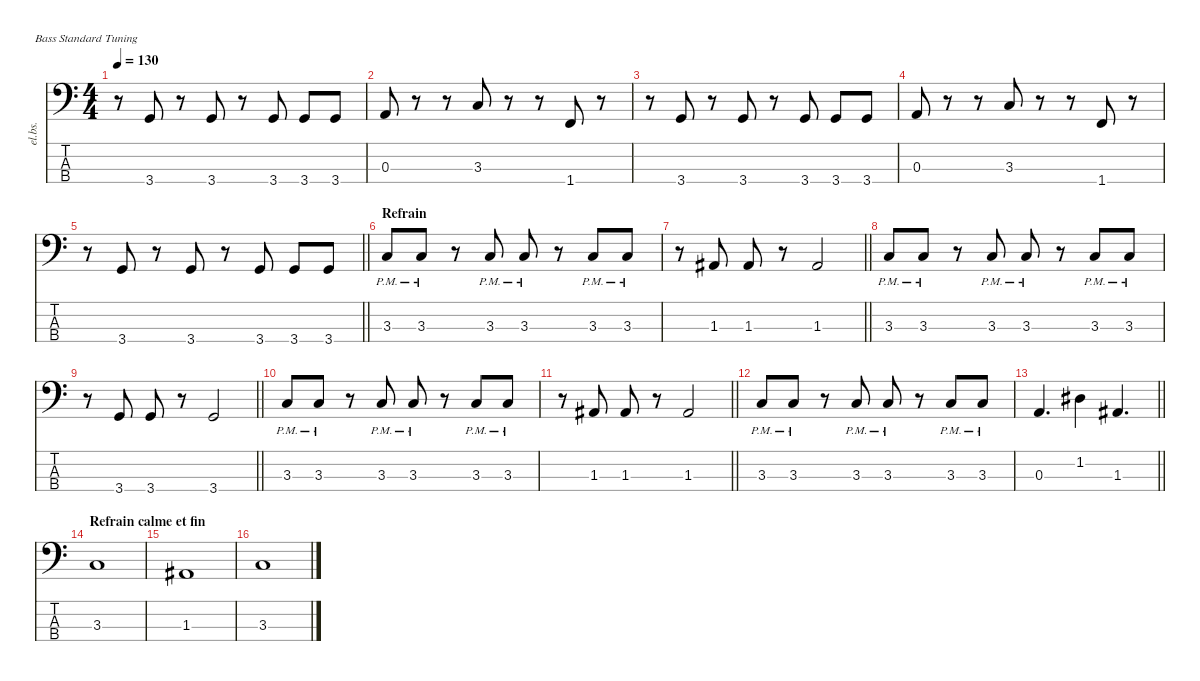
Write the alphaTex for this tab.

\defaultSystemsLayout 4
\hideDynamics
\bracketExtendMode nobrackets
\otherSystemsTrackNameOrientation horizontal
\track ("Chipon" "el.bs.") {instrument electricbassfinger}
\staff {score tabs}
\tuning (G2 D2 A1 E1)
\ts (4 4)
\tempo 130
\clef f4
\ks c
r.8{dy f} 3.4.8 r.8 3.4.8 r.8 3.4.8 3.4.8 3.4.8 |
0.3.8 r.8 r.8 3.3.8 r.8 r.8 1.4.8 r.8 |
r.8 3.4.8 r.8 3.4.8 r.8 3.4.8 3.4.8 3.4.8 |
0.3.8 r.8 r.8 3.3.8 r.8 r.8 1.4.8 r.8 |
\barLineRight lightlight
r.8 3.4.8 r.8 3.4.8 r.8 3.4.8 3.4.8 3.4.8 |
\section ("" "Refrain")
3.3{pm}.8 3.3{pm}.8 r.8 3.3{pm}.8 3.3{pm}.8 r.8 3.3{pm}.8 3.3{pm}.8 |
\barLineRight lightlight
r.8 1.3{acc #}.8 1.3{acc #}.8 r.8 1.3{acc #}.2 |
3.3{pm}.8 3.3{pm}.8 r.8 3.3{pm}.8 3.3{pm}.8 r.8 3.3{pm}.8 3.3{pm}.8 |
\barLineRight lightlight
r.8 3.4.8 3.4.8 r.8 3.4.2 |
3.3{pm}.8 3.3{pm}.8 r.8 3.3{pm}.8 3.3{pm}.8 r.8 3.3{pm}.8 3.3{pm}.8 |
\barLineRight lightlight
r.8 1.3{acc #}.8 1.3{acc #}.8 r.8 1.3{acc #}.2 |
3.3{pm}.8 3.3{pm}.8 r.8 3.3{pm}.8 3.3{pm}.8 r.8 3.3{pm}.8 3.3{pm}.8 |
\barLineRight lightlight
0.3.4{d} 1.2{acc #}.4 1.3{acc #}.4{d} |
\section ("" "Refrain calme et fin")
3.3.1 |
1.3{acc #}.1 |
3.3.1
